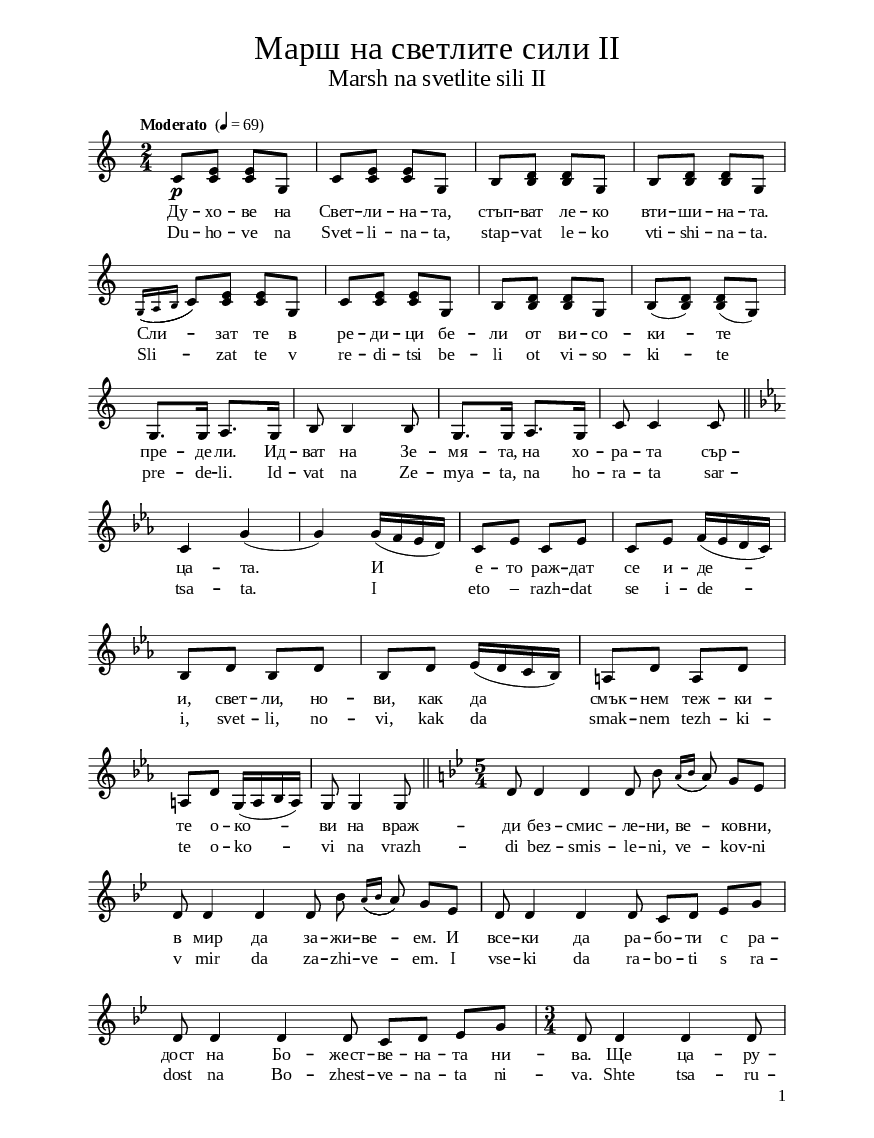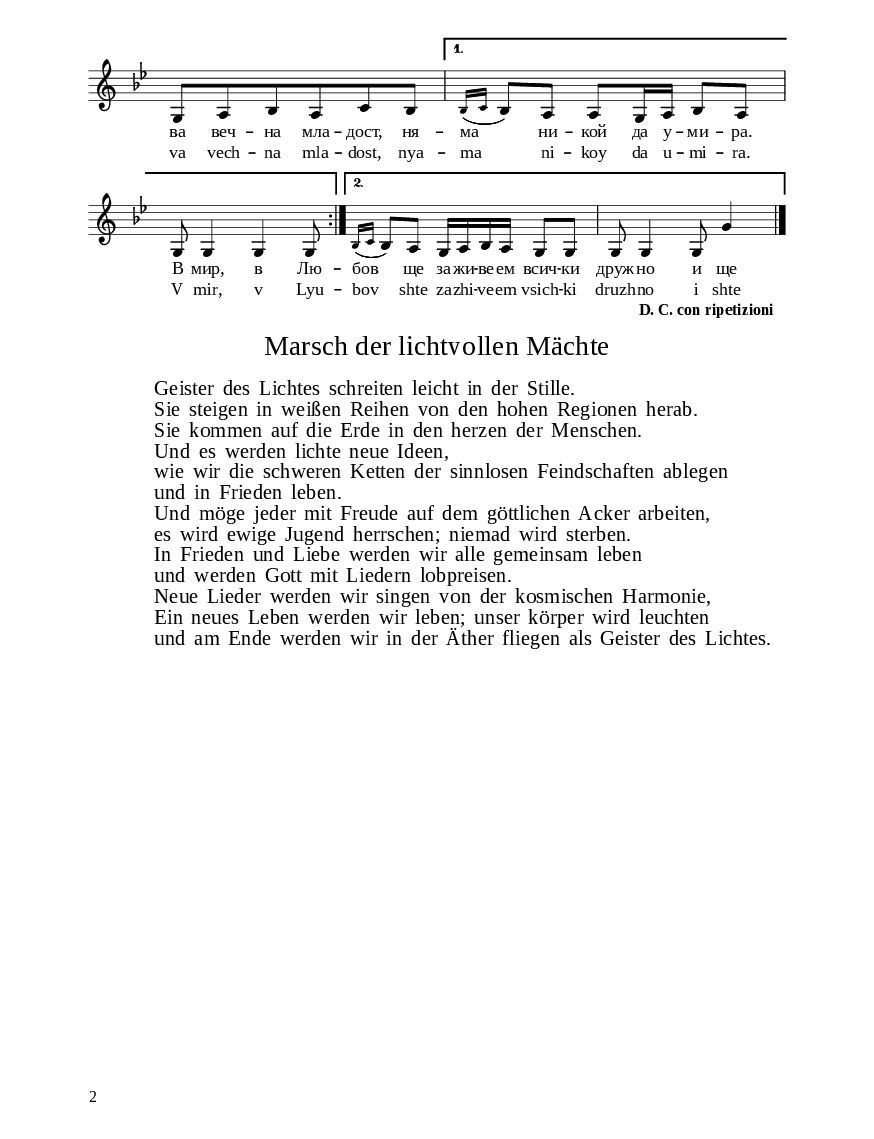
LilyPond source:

\version "2.24.0"

% include paper part and global functions
\include "include/globals.ily"

\bookpart {
  \include "include/bookpart-paper.ily"
  \score {
    \include "include/score-layout.ily"

    \new Voice \absolute {
      \clef treble
      \key c \major
      \time 2/4
      \tempoFunc "Moderato " 4 "69"
         c'8 \p <e'
      c'>8   <e'
      c'>8  g8 | % 2
      c'8  <e'
      c'>8  <e'
      c'>8  g8 | % 3
      b8  <d'
      b>8   <d'
      b>8 g8 | % 4
      b8  <d'
      b>8 <d'
      b>8 g8 \break | % 5
      \acciaccatura { g16 ( a16 b16 } c'8 ) <e'
      c'>8<e'
      c'>8 g8 | % 6
      c'8 <e'
      c'>8  <e'
      c'>8  g8 | % 7
      b8 <d'
      b>8<d'
      b>8 g8 | % 8
      b8 ( <d'
      b>8) <d'
      b>8 (g8) \break | % 9
      g8. g16 a8. g16 |
      b8 b4 b8 | % 11
      g8. g16 a8. g16 | % 12
      c'8 c'4 c'8 \break \bar "||"
      \key es \major c'4 g'4 (  | % 14
      g'4 ) g'16 ( f'16 es'16 d'16 ) | % 15
      c'8 es'8 c'8 es'8 | % 16
      c'8 es'8 f'16 ( es'16 d'16 c'16 ) \break | % 17
      bes8 d'8 bes8 d'8 | % 18
      bes8 d'8 es'16 ( d'16 c'16 bes16 ) | % 19
      a8 d'8 a8 d'8 \break |
      a8 d'8 g16 ( a16 bes16 a16 )   | % 21
      g8 g4 g8 \bar "||"
      | % 22
      \key bes \major \time 5/4
      \repeat volta 2 {
        d'8 d'4 d'4 d'8 bes'8 \acciaccatura { a'16 ( bes'16 } a'8 ) g'8
        es'8 \break | % 23
        d'8 d'4 d'4 d'8 bes'8 \acciaccatura { a'16 ( bes'16 } a'8 ) g'8
        es'8  | % 24
        d'8 d'4 d'4 d'8 c'8 d'8 es'8 g'8 \break | % 25
        d'8 d'4 d'4 d'8 c'8 d'8 es'8 g'8 | % 26
        \time 3/4  d'8 d'4 d'4 d'8 | % 27
        g8 a8 bes8 a8 c'8 bes8 |  % 28
      }

      \alternative {
        {
          \acciaccatura { bes16 ( c'16 } bes8 ) a8 a8 g16 a16 bes8 a8
          \break | % 29
          g8 g4 g4 g8     |
        }
        {
          \acciaccatura { bes16 ( c'16 } bes8 ) a8 g16 a16 bes16 a16 g8 g8 | % 31
          g8 g4 g8 g'4 \bar "|."
        }
      }


    }

    \addlyrics { Ду -- хо -- ве на Свет -- ли -- на -- та, стъп -- ват ле -- ко вти -- ши -- на -- та.

      Сли --  зат те в ре -- ди -- ци бе -- ли от ви -- со -- ки -- те пре -- де -- ли.

      Ид  -- ват на Зе -- мя -- та, на хо -- ра -- та сър -- ца -- та.

      И е -- то раж -- дат се и -- де -- и, свет --  ли, но -- ви,

      как да смък -- нем теж -- ки -- те о -- ко -- ви на

      враж -- ди без -- смис -- ле -- ни, ве -- ков -- ни, в мир да за -- жи -- ве -- ем.



      И все -- ки да ра -- бо -- ти с ра -- дост на Бо -- жест -- ве -- на -- та ни -- ва.

      Ще ца -- ру -- ва веч -- на мла -- дост, ня -- ма ни -- кой да у -- ми -- ра.

      В мир, в Лю -- бов ще за -- жи -- ве -- ем

      всич -- ки друж -- но и ще про -- сла -- вим Бо -- га с пе -- сен.


  
      Но -- ви пе -- сни ще за -- пе -- ем – за хар -- мо -- ния все -- мир -- на.

      Нов жи -- вот ще за -- жи -- ве -- ем... Тя -- ло -- то ни ще про -- свет -- не

      и на -- края ще по -- лит -- нем във е -- фи -- ра кат' ду -- хо -- ве на Свет -- ли -- на -- та.}
    \addlyrics {   Du -- ho -- ve na Svet -- li -- na -- ta, stap -- vat le -- ko vti -- shi -- na -- ta.

      Sli --  zat te v re -- di -- tsi be -- li ot vi -- so -- ki -- te pre -- de -- li.

      Id  -- vat na Ze -- mya -- ta, na ho -- ra -- ta sar -- tsa -- ta.

      I eto – razh -- dat se i -- de -- i, svet --  li, no -- vi,

      kak da smak -- nem tezh -- ki -- te o -- ko -- vi na

      vrazh -- di bez -- smis -- le -- ni, ve -- kov -- ni v mir da za -- zhi -- ve -- em.



      I vse -- ki da ra -- bo -- ti s ra -- dost na Bo -- zhest -- ve -- na -- ta ni -- va.

      Shte tsa -- ru -- va vech -- na mla -- dost, nya -- ma ni -- koy da u -- mi -- ra.

      V mir, v Lyu -- bov shte za -- zhi -- ve -- em

      vsich -- ki druzh -- no i shte pro -- sla -- vim Bo -- ga s pe -- sen.



      No -- vi pe -- sni shte za -- pe -- em – za har -- mo -- nia vse -- mir -- na.

      Nov zhi -- vot shte za -- zhi -- ve -- em... Tya -- lo -- to ni shte pro -- svet -- ne

      i na -- kraya shte po -- lit -- nem vav e -- fi -- ra kat' du -- ho -- ve na Svet -- li -- na -- ta.}

    \header {
      title = \titleFunc "Марш на светлите сили II" "Marsh na svetlite sili II"
    }

    \midi{}

  } % score

  \markup \dc-one "D. C. con ripetizioni"
  


  % include foreign translation(s) of the song
  \version "2.24.0"

\markup \fill-line { \fontsize #deTitleFontSize "Marsch der lichtvollen Mächte" }
\markup \null
\markup \null
\markup \fontsize #deCoupletFontSize {
  \hspace #5
  \override #`(baseline-skip . ,deCoupletBaselineSkip)

  \column {

    \line { " "Geister des Lichtes schreiten leicht in der Stille. }

    \line { " "Sie steigen in weißen Reihen von den hohen Regionen herab. }

    \line { " "Sie kommen auf die Erde in den herzen der Menschen. }

    \line { " "Und es werden lichte neue Ideen, }

    \line { " "    wie wir die schweren Ketten der sinnlosen Feindschaften ablegen}
    \line { " "und in Frieden leben.  }

    \line {
      " "Und möge jeder mit Freude auf dem göttlichen Acker arbeiten,
    }
    \line { " "es wird ewige Jugend herrschen; niemad wird sterben. }

    \line { " "In Frieden und Liebe werden wir alle gemeinsam leben }

    \line { " "    und werden Gott mit Liedern lobpreisen.  }

    \line { " "Neue Lieder werden wir singen von der kosmischen Harmonie, }

    \line { " "Ein neues Leben werden wir leben; unser körper wird leuchten  }

    \line { " "und am Ende werden wir in der Äther fliegen als Geister des Lichtes.  }

  }
}


} % bookpart

% Più mosso
%
